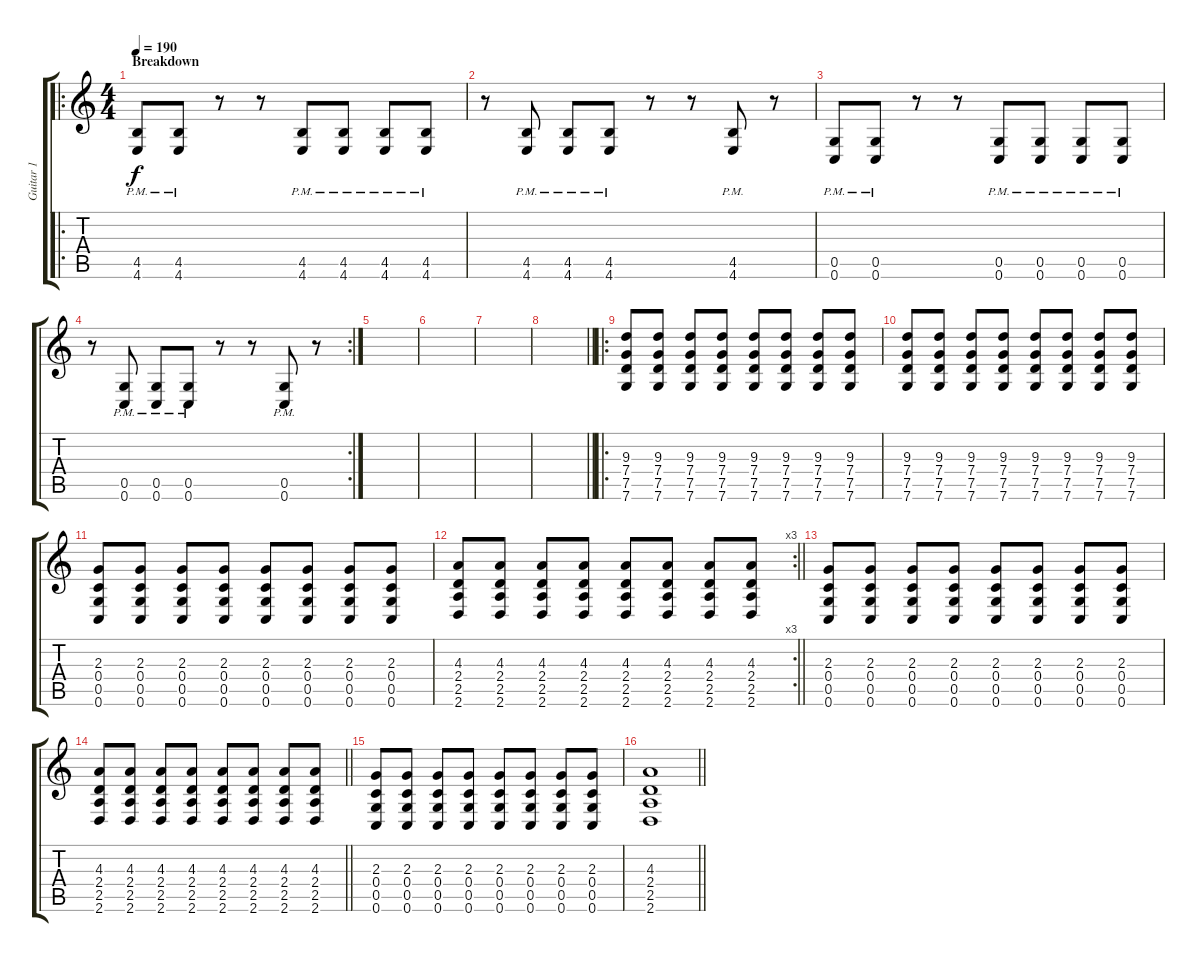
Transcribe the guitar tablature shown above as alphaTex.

\track ("Guitar 1" "Guitar 1") {instrument distortionguitar}
\staff {score tabs}
\tuning (D4 A3 F3 C3 G2 C2) {hide}
\ro
\ts (4 4)
\section ("" "Breakdown")
\tempo 190
\clef g2
\ks c
(4.5{pm} 4.6{pm}).8{dy f} (4.5{pm} 4.6{pm}).8 r.8 r.8 (4.5{pm} 4.6{pm}).8 (4.5{pm} 4.6{pm}).8 (4.5{pm} 4.6{pm}).8 (4.5{pm} 4.6{pm}).8 |
r.8 (4.5{pm} 4.6{pm}).8 (4.5{pm} 4.6{pm}).8 (4.5{pm} 4.6{pm}).8 r.8 r.8 (4.5{pm} 4.6{pm}).8 r.8 |
(0.5{pm} 0.6{pm}).8 (0.5{pm} 0.6{pm}).8 r.8 r.8 (0.5{pm} 0.6{pm}).8 (0.5{pm} 0.6{pm}).8 (0.5{pm} 0.6{pm}).8 (0.5{pm} 0.6{pm}).8 |
\rc 2
r.8 (0.5{pm} 0.6{pm}).8 (0.5{pm} 0.6{pm}).8 (0.5{pm} 0.6{pm}).8 r.8 r.8 (0.5{pm} 0.6{pm}).8 r.8 |
|
|
|
\barLineRight lightlight
|
\ro
(9.3 7.4 7.5 7.6).8 (9.3 7.4 7.5 7.6).8 (9.3 7.4 7.5 7.6).8 (9.3 7.4 7.5 7.6).8 (9.3 7.4 7.5 7.6).8 (9.3 7.4 7.5 7.6).8 (9.3 7.4 7.5 7.6).8 (9.3 7.4 7.5 7.6).8 |
(9.3 7.4 7.5 7.6).8 (9.3 7.4 7.5 7.6).8 (9.3 7.4 7.5 7.6).8 (9.3 7.4 7.5 7.6).8 (9.3 7.4 7.5 7.6).8 (9.3 7.4 7.5 7.6).8 (9.3 7.4 7.5 7.6).8 (9.3 7.4 7.5 7.6).8 |
(2.3 0.4 0.5 0.6).8 (2.3 0.4 0.5 0.6).8 (2.3 0.4 0.5 0.6).8 (2.3 0.4 0.5 0.6).8 (2.3 0.4 0.5 0.6).8 (2.3 0.4 0.5 0.6).8 (2.3 0.4 0.5 0.6).8 (2.3 0.4 0.5 0.6).8 |
\rc 3
\barLineRight lightlight
(4.3 2.4 2.5 2.6).8 (4.3 2.4 2.5 2.6).8 (4.3 2.4 2.5 2.6).8 (4.3 2.4 2.5 2.6).8 (4.3 2.4 2.5 2.6).8 (4.3 2.4 2.5 2.6).8 (4.3 2.4 2.5 2.6).8 (4.3 2.4 2.5 2.6).8 |
(2.3 0.4 0.5 0.6).8 (2.3 0.4 0.5 0.6).8 (2.3 0.4 0.5 0.6).8 (2.3 0.4 0.5 0.6).8 (2.3 0.4 0.5 0.6).8 (2.3 0.4 0.5 0.6).8 (2.3 0.4 0.5 0.6).8 (2.3 0.4 0.5 0.6).8 |
\barLineRight lightlight
(4.3 2.4 2.5 2.6).8 (4.3 2.4 2.5 2.6).8 (4.3 2.4 2.5 2.6).8 (4.3 2.4 2.5 2.6).8 (4.3 2.4 2.5 2.6).8 (4.3 2.4 2.5 2.6).8 (4.3 2.4 2.5 2.6).8 (4.3 2.4 2.5 2.6).8 |
(2.3 0.4 0.5 0.6).8 (2.3 0.4 0.5 0.6).8 (2.3 0.4 0.5 0.6).8 (2.3 0.4 0.5 0.6).8 (2.3 0.4 0.5 0.6).8 (2.3 0.4 0.5 0.6).8 (2.3 0.4 0.5 0.6).8 (2.3 0.4 0.5 0.6).8 |
\barLineRight lightlight
(4.3 2.4 2.5 2.6).1
